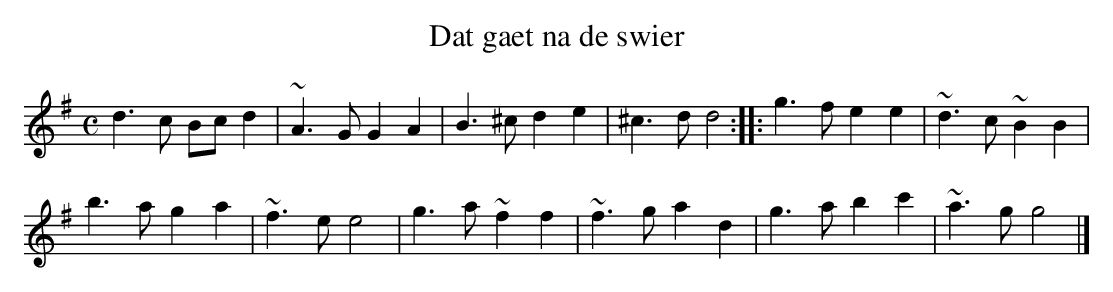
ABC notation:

X:1
T:Dat gaet na de swier
M:C
K:Gmaj
d3c Bcd2|~A3GG2A2|B3^cd2e2|^c3dd4:||:g3fe2e2|~d3c~B2B2|
b3ag2a2|~f3ee4|g3a~f2f2|~f3ga2d2|g3ab2c'2|~a3gg4|]
